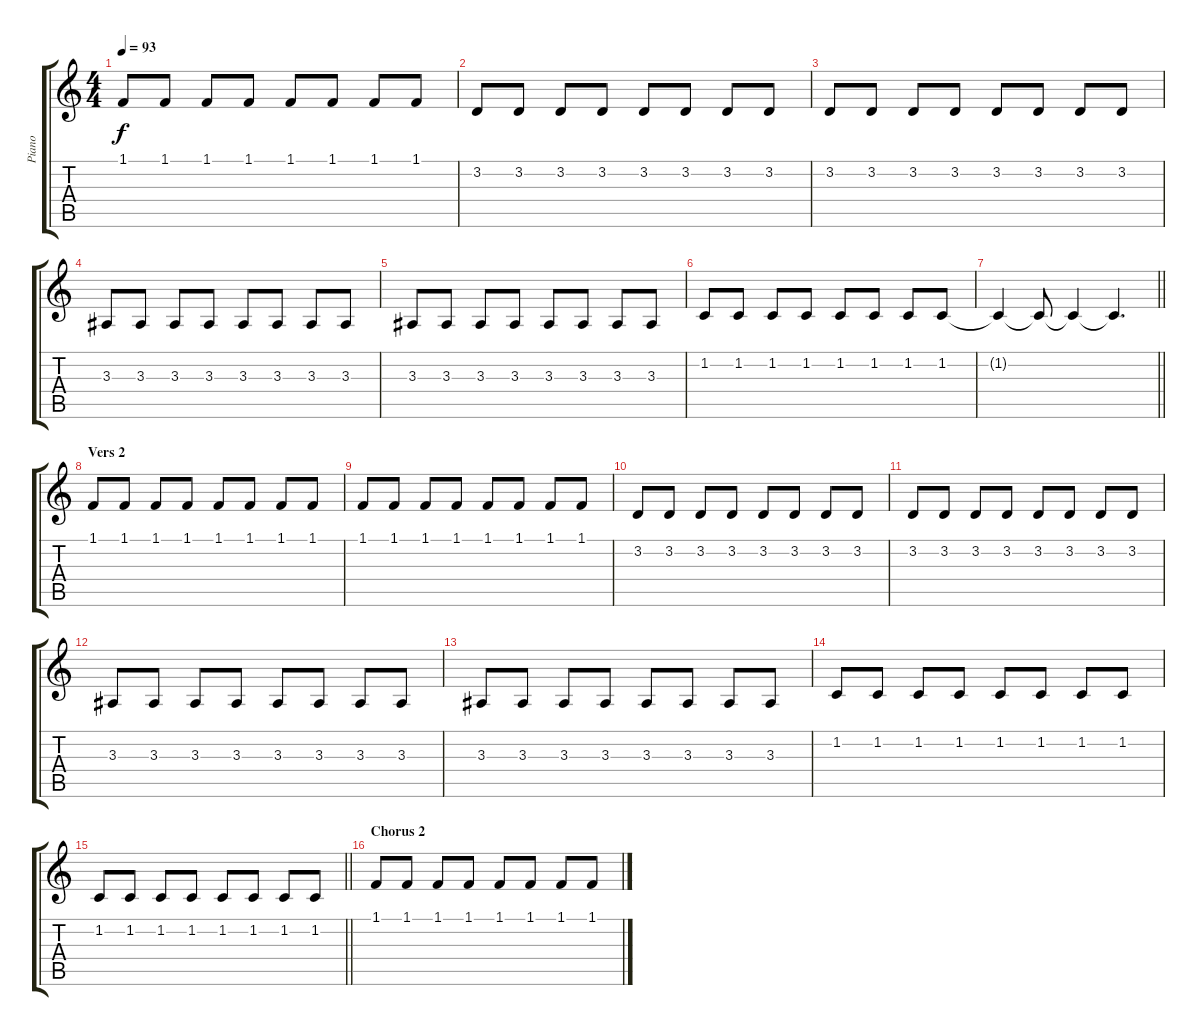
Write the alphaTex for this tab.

\track ("Piano" "Piano") {instrument electricgrandpiano}
\staff {score tabs}
\tuning (E4 B3 G3 D3 A2 E2) {hide}
\ts (4 4)
\tempo 93
\clef g2
\ks c
1.1.8{dy f} 1.1.8 1.1.8 1.1.8 1.1.8 1.1.8 1.1.8 1.1.8 |
3.2.8 3.2.8 3.2.8 3.2.8 3.2.8 3.2.8 3.2.8 3.2.8 |
3.2.8 3.2.8 3.2.8 3.2.8 3.2.8 3.2.8 3.2.8 3.2.8 |
3.3.8 3.3.8 3.3.8 3.3.8 3.3.8 3.3.8 3.3.8 3.3.8 |
3.3.8 3.3.8 3.3.8 3.3.8 3.3.8 3.3.8 3.3.8 3.3.8 |
1.2.8 1.2.8 1.2.8 1.2.8 1.2.8 1.2.8 1.2.8 1.2.8 |
\barLineRight lightlight
1.2{t}.4 1.2{t}.8 1.2{t}.4{volume 1} 1.2{t}.4{d} |
\section ("" "Vers 2")
1.1.8{volume 12} 1.1.8 1.1.8 1.1.8 1.1.8 1.1.8 1.1.8 1.1.8 |
1.1.8 1.1.8 1.1.8 1.1.8 1.1.8 1.1.8 1.1.8 1.1.8 |
3.2.8 3.2.8 3.2.8 3.2.8 3.2.8 3.2.8 3.2.8 3.2.8 |
3.2.8 3.2.8 3.2.8 3.2.8 3.2.8 3.2.8 3.2.8 3.2.8 |
3.3.8 3.3.8 3.3.8 3.3.8 3.3.8 3.3.8 3.3.8 3.3.8 |
3.3.8 3.3.8 3.3.8 3.3.8 3.3.8 3.3.8 3.3.8 3.3.8 |
1.2.8 1.2.8 1.2.8 1.2.8 1.2.8 1.2.8 1.2.8 1.2.8 |
\barLineRight lightlight
1.2.8 1.2.8 1.2.8 1.2.8 1.2.8 1.2.8 1.2.8 1.2.8 |
\section ("" "Chorus 2")
1.1.8 1.1.8 1.1.8 1.1.8 1.1.8 1.1.8 1.1.8 1.1.8
